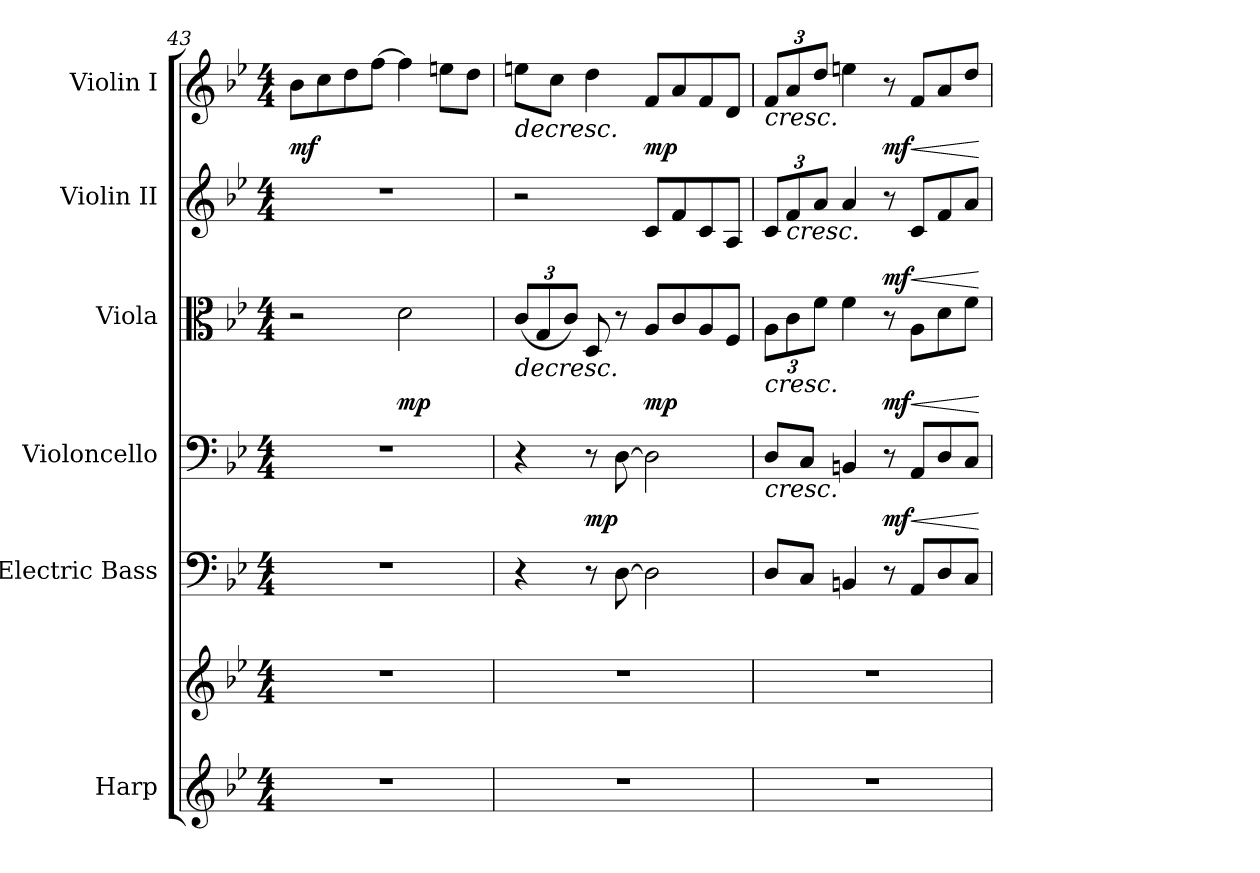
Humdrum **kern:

**kern	**kern	**kern	**kern	**dynam	**kern	**dynam	**kern	**dynam	**kern	**dynam
*part6	*part6	*part5	*part4	*part4	*part3	*part3	*part2	*part2	*part1	*part1
*staff7	*staff6	*staff5	*staff4	*staff4	*staff3	*staff3	*staff2	*staff2	*staff1	*staff1
*I"Harp	*	*I"Electric Bass	*I"Violoncello	*	*I"Viola	*	*I"Violin II	*	*I"Violin I	*
*I'Hrp.	*	*	*I'Vc.	*	*I'Vla.	*	*I'Vln. II	*	*I'Vln. I	*
*clefG2	*clefG2	*clefF4	*clefF4	*	*clefC3	*	*clefG2	*	*clefG2	*
*	*	*ITrd7c12	*	*	*	*	*	*	*	*
*k[b-e-]	*k[b-e-]	*k[b-e-]	*k[b-e-]	*	*k[b-e-]	*	*k[b-e-]	*	*k[b-e-]	*
*M4/4	*M4/4	*M4/4	*M4/4	*	*M4/4	*	*M4/4	*	*M4/4	*
*MM62	*MM62	*MM62	*MM62	*	*MM62	*	*MM62	*	*MM62	*
=43	=43	=43	=43	=43	=43	=43	=43	=43	=43	=43
!	!	!	!	!	!	!	!	!	!	!LO:DY:b
1r	1r	1r	1r	.	2r	.	1r	.	8b-\L	mf
.	.	.	.	.	.	.	.	.	8cc\	.
.	.	.	.	.	.	.	.	.	8dd\	.
.	.	.	.	.	.	.	.	.	[8ff\J	.
!	!	!	!	!	!	!LO:DY:b	!	!	!	!
.	.	.	.	.	2d\	mp	.	.	4ff\]	.
.	.	.	.	.	.	.	.	.	8een\L	.
.	.	.	.	.	.	.	.	.	8dd\J	.
=44	=44	=44	=44	=44	=44	=44	=44	=44	=44	=44
*	*	*	*	*	*Xbrackettup	*	*	*	*	*
!	!	!	!	!	!	!LO:HP:b	!	!	!	!LO:HP:b
1r	1r	4r	4r	.	(<12c/L	>	2r	.	8een\L	>
.	.	.	.	.	12G/	.	.	.	.	.
.	.	.	.	.	.	.	.	.	8cc\J	.
.	.	.	.	.	12c/J)	.	.	.	.	.
!	!	!	!	!LO:DY:b	!	!	!	!	!	!
.	.	8r	8r	mp	8D/	.	.	.	4dd\	.
.	.	[8DD\	[8D\	.	8r	.	.	.	.	.
!	!	!	!	!	!	!LO:DY:b	!	!	!	!LO:DY:b
.	.	2DD\]	2D\]	.	8A/L	mp	8c/L	.	8f/L	mp
.	.	.	.	.	8c/	.	8f/	.	8a/	.
.	.	.	.	.	8A/	.	8c/	.	8f/	.
.	.	.	.	.	8F/J	.	8A/J	.	8d/J	.
.	.	.	.	.	.	]	.	.	.	]
!!LO:PB:g=z
=45	=45	=45	=45	=45	=45	=45	=45	=45	=45	=45
!	!	!	!	!LO:HP:b	!	!LO:HP:b	!	!	!	!
*	*	*	*	*	*	*	*Xbrackettup	*	*Xbrackettup	*
!	!	!	!	!	!	!	!	!	!	!LO:HP:b
1r	1r	8DD/L	8D/L	<	12A\L	<	12c/L	.	12f/L	<
!	!	!	!	!	!	!	!	!LO:HP:b	!	!
.	.	.	.	.	12c\	.	12f/	<	12a/	.
.	.	8CC/J	8C/J	.	.	.	.	.	.	.
.	.	.	.	.	12f\J	.	12a/J	.	12dd/J	.
.	.	4BBBn/	4BBn/	.	4f\	.	4a/	.	4een\	.
!	!	!	!	!LO:DY:b	!	!LO:DY:b	!	!LO:DY:b	!	!LO:DY:b
.	.	8r	8r	mf	8r	mf	8r	mf	8r	mf
!	!	!	!	!LO:HP:b	!	!LO:HP:b	!	!LO:HP:b	!	!LO:HP:b
.	.	8AAA/L	8AA/L	<	8A\L	<	8c/L	<	8f/L	<
.	.	8DD/	8D/	.	8d\	.	8f/	.	8a/	.
.	.	8CC/J	8C/J	.	8f\J	.	8a/J	.	8dd/J	.
.	.	.	.	[ [	.	[ [	.	[ [	.	[ [
=	=	=	=	=	=	=	=	=	=	=
*-	*-	*-	*-	*-	*-	*-	*-	*-	*-	*-
